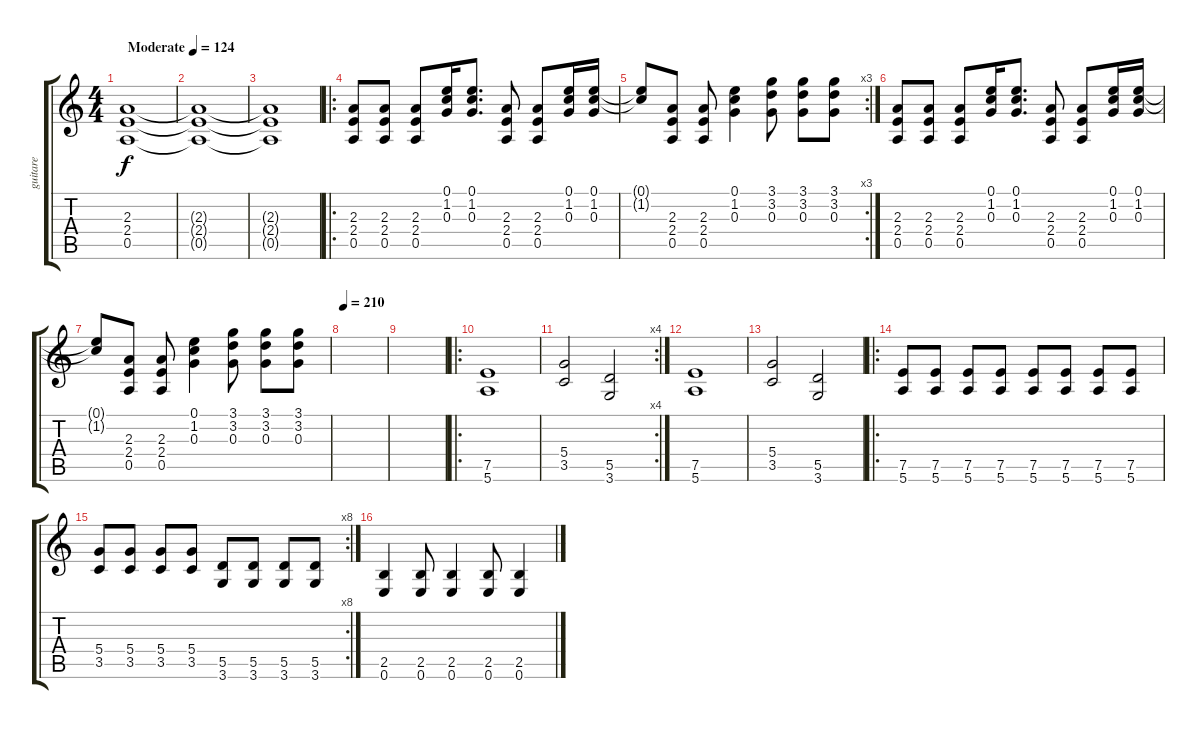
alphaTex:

\track ("guitare" "guitare") {instrument distortionguitar}
\staff {score tabs}
\tuning (E4 B3 G3 D3 A2 E2) {hide}
\ts (4 4)
\tempo (124 "Moderate")
\clef g2
\ks c
(2.3 2.4 0.5).1{dy f instrument distortionguitar} |
(2.3{t} 2.4{t} 0.5{t}).1 |
(2.3{t} 2.4{t} 0.5{t}).1 |
\ro
(2.3 2.4 0.5).8 (2.3 2.4 0.5).8 (2.3 2.4 0.5).8 (0.1 1.2 0.3).16 (0.1 1.2 0.3).8{d} (2.3 2.4 0.5).8 (2.3 2.4 0.5).8 (0.1 1.2 0.3).16 (0.1 1.2 0.3).16 |
\rc 3
(0.1{t} 1.2{t}).8 (2.3 2.4 0.5).8 (2.3 2.4 0.5).8 (0.1 1.2 0.3).4 (3.1 3.2 0.3).8 (3.1 3.2 0.3).8 (3.1 3.2 0.3).8 |
(2.3 2.4 0.5).8 (2.3 2.4 0.5).8 (2.3 2.4 0.5).8 (0.1 1.2 0.3).16 (0.1 1.2 0.3).8{d} (2.3 2.4 0.5).8 (2.3 2.4 0.5).8 (0.1 1.2 0.3).16 (0.1 1.2 0.3).16 |
(0.1{t} 1.2{t}).8 (2.3 2.4 0.5).8 (2.3 2.4 0.5).8 (0.1 1.2 0.3).4 (3.1 3.2 0.3).8 (3.1 3.2 0.3).8 (3.1 3.2 0.3).8 |
\tempo 210
|
|
\ro
(7.5 5.6).1 |
\rc 4
(5.4 3.5).2 (5.5 3.6).2 |
(7.5 5.6).1 |
(5.4 3.5).2 (5.5 3.6).2 |
\ro
(7.5 5.6).8 (7.5 5.6).8 (7.5 5.6).8 (7.5 5.6).8 (7.5 5.6).8 (7.5 5.6).8 (7.5 5.6).8 (7.5 5.6).8 |
\rc 8
(5.4 3.5).8 (5.4 3.5).8 (5.4 3.5).8 (5.4 3.5).8 (5.5 3.6).8 (5.5 3.6).8 (5.5 3.6).8 (5.5 3.6).8 |
(2.5 0.6).4 (2.5 0.6).8 (2.5 0.6).4 (2.5 0.6).8 (2.5 0.6).4
